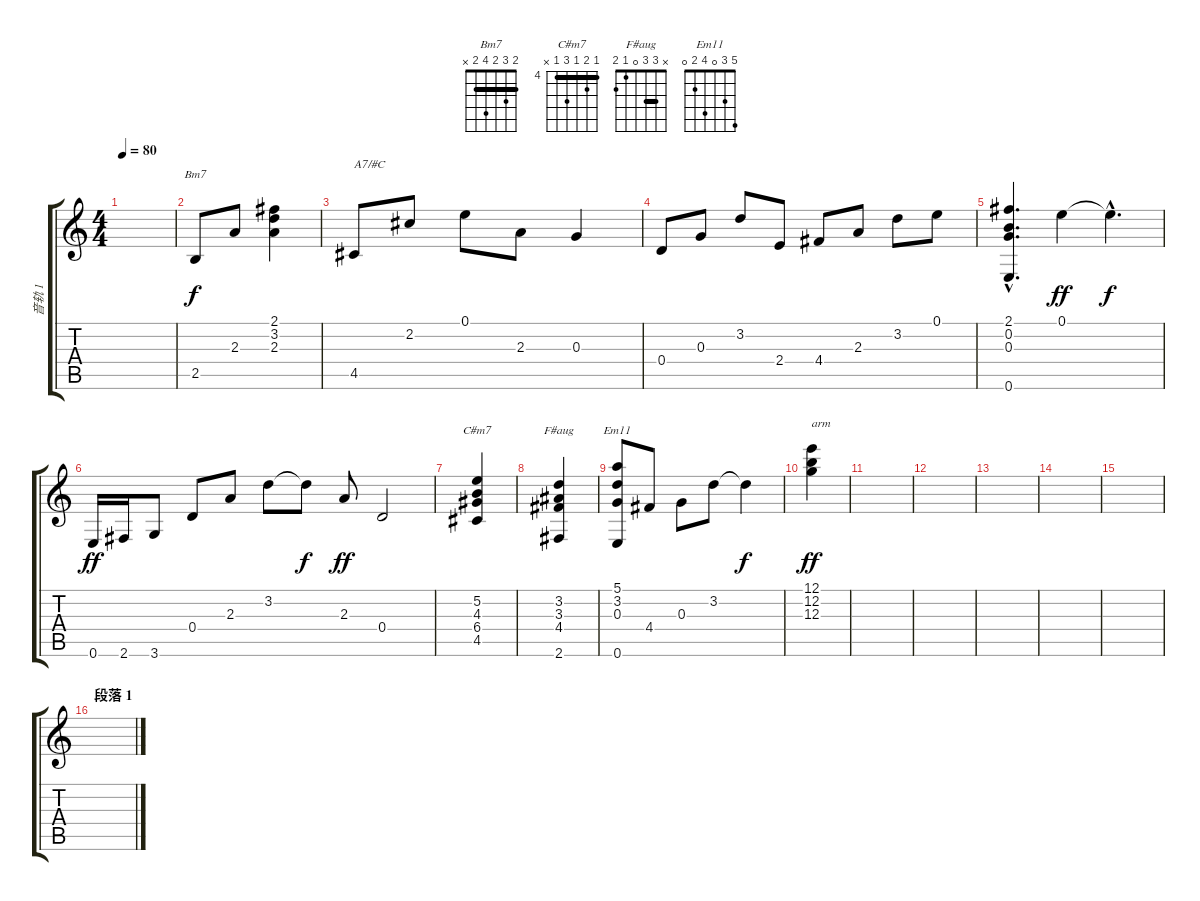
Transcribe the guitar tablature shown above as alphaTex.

\track ("音轨 1" "音轨 1") {instrument acousticguitarnylon}
\staff {score tabs}
\tuning (E4 B3 G3 D3 A2 E2) {hide}
\chord ("Bm7" 2 3 2 4 2 x) {barre 2}
\chord ("C#m7" 4 5 4 6 4 x) {firstfret 4 barre 4}
\chord ("F#aug" x 3 3 0 1 2) {barre 3}
\chord ("Em11" 5 3 0 4 2 0)
\ts (4 4)
\tempo 80
\clef g2
\ks c
|
2.5.8{ch "Bm7"} 2.3.8 (2.1 3.2 2.3).4 |
4.5.8{txt "A7/#C"} 2.2.8 0.1.8 2.3.8 0.3.4 |
0.4.8 0.3.8 3.2.8 2.4.8 4.4.8 2.3.8 3.2.8 0.1.8 |
(2.1{hac} 0.2{hac} 0.3{hac} 0.6{hac}).4{d} 0.1.4{dy ff} 0.1{hac t}.4{d dy f} |
0.6.16{dy ff} 2.6.16 3.6.8 0.4.8 2.3.8 3.2.8 3.2{t}.8{dy f} 2.3.8{dy ff} 0.4.2 |
(5.2 4.3 6.4 4.5).4{ch "C#m7"} |
(3.2 3.3 4.4 2.6).4{ch "F#aug"} |
(5.1 3.2 0.3 0.6).8{ch "Em11"} 4.4.8 0.3.8 3.2.8 3.2{t}.4{dy f} |
(12.1 12.2 12.3).4{txt "arm" dy ff} |
|
|
|
|
|
\section ("" "段落 1")
